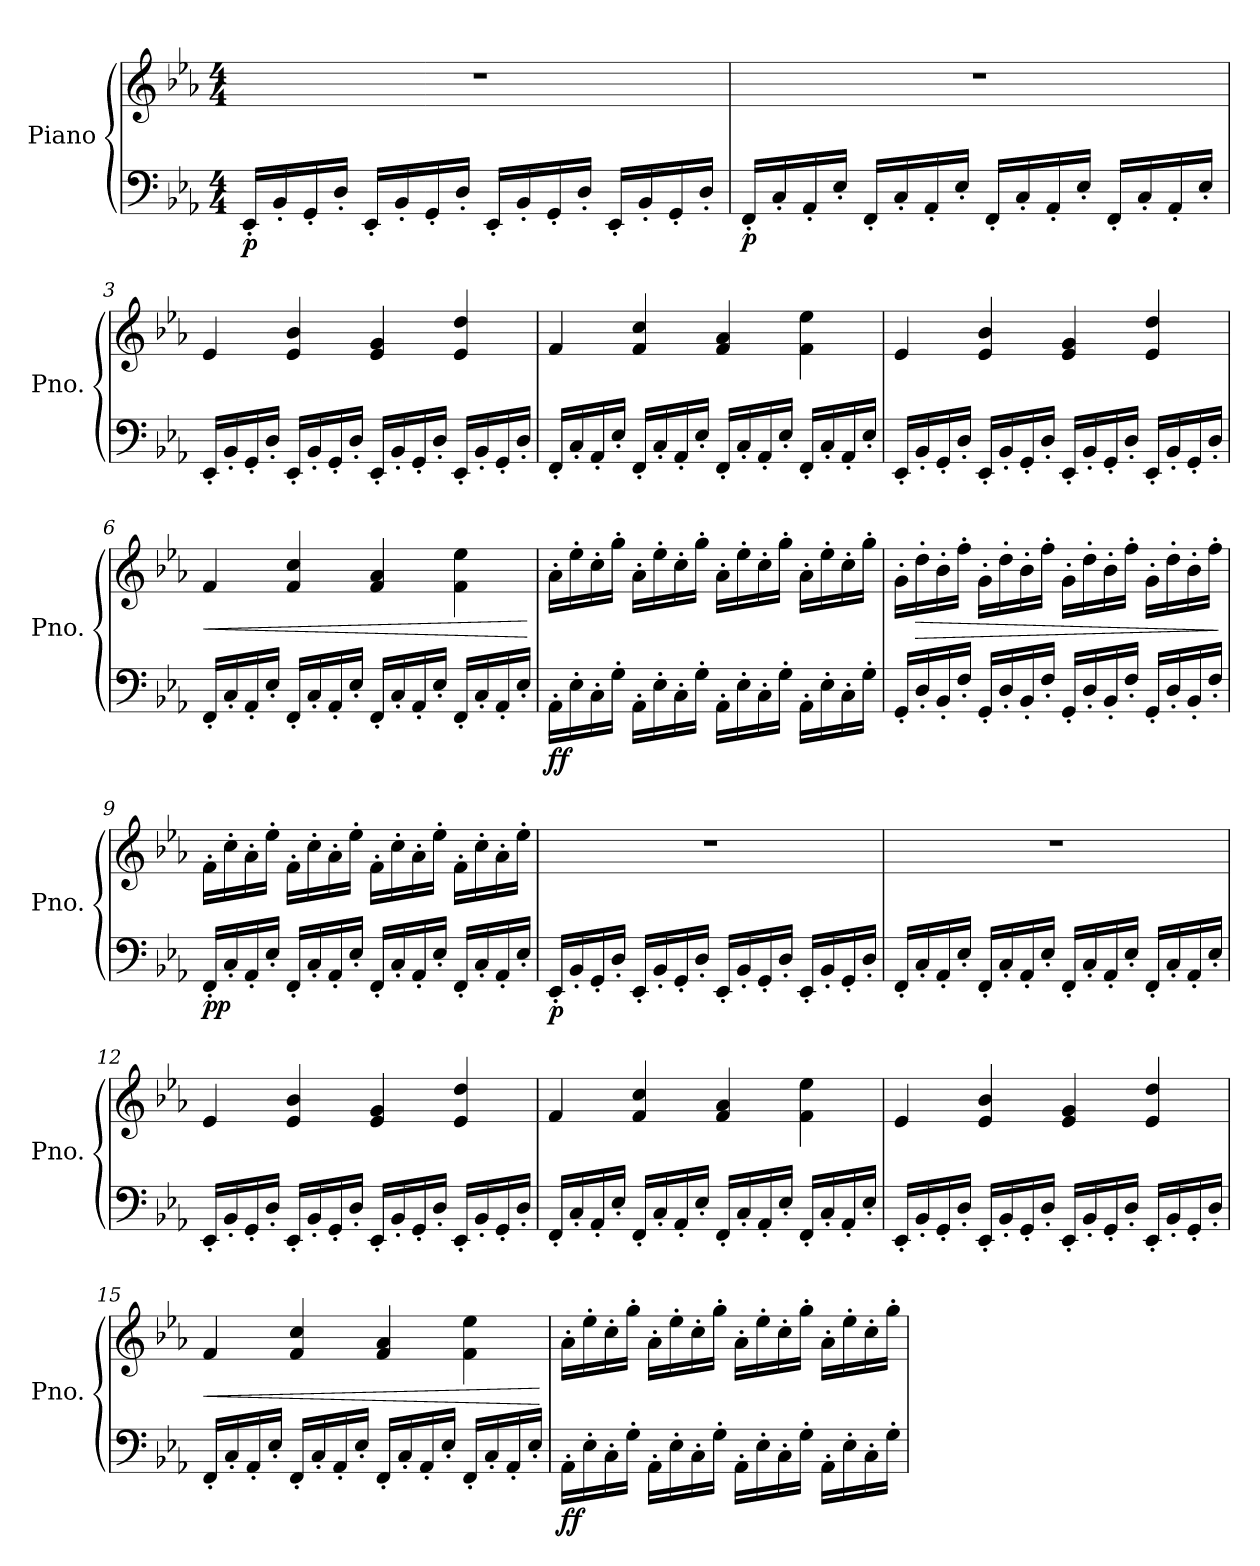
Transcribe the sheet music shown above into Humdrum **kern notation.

**kern	**kern	**dynam
*part1	*part1	*part1
*staff2	*staff1	*staff1/2
*I"Piano	*	*
*I'Pno.	*	*
*clefF4	*clefG2	*
*k[b-e-a-]	*k[b-e-a-]	*
*M4/4	*M4/4	*
*MM120	*MM120	*
=1	=1	=1
!	!	!LO:DY:b=2
16EE-'/LL	1r	p
16BB-'/	.	.
16GG'/	.	.
16D'/JJ	.	.
16EE-'/LL	.	.
16BB-'/	.	.
16GG'/	.	.
16D'/JJ	.	.
16EE-'/LL	.	.
16BB-'/	.	.
16GG'/	.	.
16D'/JJ	.	.
16EE-'/LL	.	.
16BB-'/	.	.
16GG'/	.	.
16D'/JJ	.	.
=2	=2	=2
!	!	!LO:DY:b=2
16FF'/LL	1r	p
16C'/	.	.
16AA-'/	.	.
16E-'/JJ	.	.
16FF'/LL	.	.
16C'/	.	.
16AA-'/	.	.
16E-'/JJ	.	.
16FF'/LL	.	.
16C'/	.	.
16AA-'/	.	.
16E-'/JJ	.	.
16FF'/LL	.	.
16C'/	.	.
16AA-'/	.	.
16E-'/JJ	.	.
!!LO:LB:g=z
=3	=3	=3
!	!	!LO:DY:b=2
!	!	!LO:DY:n=1:b
16EE-'/LL	4e-/	p mp
16BB-'/	.	.
16GG'/	.	.
16D'/JJ	.	.
16EE-'/LL	4e-/ 4b-/	.
16BB-'/	.	.
16GG'/	.	.
16D'/JJ	.	.
16EE-'/LL	4e-/ 4g/	.
16BB-'/	.	.
16GG'/	.	.
16D'/JJ	.	.
16EE-'/LL	4e-/ 4dd/	.
16BB-'/	.	.
16GG'/	.	.
16D'/JJ	.	.
=4	=4	=4
!	!	!LO:DY:b=2
!	!	!LO:DY:n=1:b
16FF'/LL	4f/	p mp
16C'/	.	.
16AA-'/	.	.
16E-'/JJ	.	.
16FF'/LL	4f/ 4cc/	.
16C'/	.	.
16AA-'/	.	.
16E-'/JJ	.	.
16FF'/LL	4f/ 4a-/	.
16C'/	.	.
16AA-'/	.	.
16E-'/JJ	.	.
16FF'/LL	4f\ 4ee-\	.
16C'/	.	.
16AA-'/	.	.
16E-'/JJ	.	.
=5	=5	=5
!	!	!LO:DY:b=2
!	!	!LO:DY:n=1:b
16EE-'/LL	4e-/	p mp
16BB-'/	.	.
16GG'/	.	.
16D'/JJ	.	.
16EE-'/LL	4e-/ 4b-/	.
16BB-'/	.	.
16GG'/	.	.
16D'/JJ	.	.
16EE-'/LL	4e-/ 4g/	.
16BB-'/	.	.
16GG'/	.	.
16D'/JJ	.	.
16EE-'/LL	4e-/ 4dd/	.
16BB-'/	.	.
16GG'/	.	.
16D'/JJ	.	.
!!LO:LB:g=z
=6	=6	=6
!	!	!LO:HP:b
16FF'/LL	4f/	<
16C'/	.	.
16AA-'/	.	.
16E-'/JJ	.	.
16FF'/LL	4f/ 4cc/	.
16C'/	.	.
16AA-'/	.	.
16E-'/JJ	.	.
16FF'/LL	4f/ 4a-/	.
16C'/	.	.
16AA-'/	.	.
16E-'/JJ	.	.
16FF'/LL	4f\ 4ee-\	.
16C'/	.	.
16AA-'/	.	.
16E-'/JJ	.	.
.	.	[
=7	=7	=7
!	!	!LO:DY:b=2
!	!	!LO:DY:n=1:b
16AA-'\LL	16a-'\LL	f f
16E-'\	16ee-'\	.
16C'\	16cc'\	.
16G'\JJ	16gg'\JJ	.
16AA-'\LL	16a-'\LL	.
16E-'\	16ee-'\	.
16C'\	16cc'\	.
16G'\JJ	16gg'\JJ	.
16AA-'\LL	16a-'\LL	.
16E-'\	16ee-'\	.
16C'\	16cc'\	.
16G'\JJ	16gg'\JJ	.
16AA-'\LL	16a-'\LL	.
16E-'\	16ee-'\	.
16C'\	16cc'\	.
16G'\JJ	16gg'\JJ	.
=8	=8	=8
16GG'/LL	16g'\LL	.
!	!	!LO:HP:b
16D'/	16dd'\	>
16BB-'/	16b-'\	.
16F'/JJ	16ff'\JJ	.
16GG'/LL	16g'\LL	.
16D'/	16dd'\	.
16BB-'/	16b-'\	.
16F'/JJ	16ff'\JJ	.
16GG'/LL	16g'\LL	.
16D'/	16dd'\	.
16BB-'/	16b-'\	.
16F'/JJ	16ff'\JJ	.
16GG'/LL	16g'\LL	.
16D'/	16dd'\	.
16BB-'/	16b-'\	.
16F'/JJ	16ff'\JJ	.
.	.	]
!!LO:LB:g=z
=9	=9	=9
!	!	!LO:DY:b=2
!	!	!LO:DY:n=1:b
16FF'/LL	16f'\LL	p p
16C'/	16cc'\	.
16AA-'/	16a-'\	.
16E-'/JJ	16ee-'\JJ	.
16FF'/LL	16f'\LL	.
16C'/	16cc'\	.
16AA-'/	16a-'\	.
16E-'/JJ	16ee-'\JJ	.
16FF'/LL	16f'\LL	.
16C'/	16cc'\	.
16AA-'/	16a-'\	.
16E-'/JJ	16ee-'\JJ	.
16FF'/LL	16f'\LL	.
16C'/	16cc'\	.
16AA-'/	16a-'\	.
16E-'/JJ	16ee-'\JJ	.
=10	=10	=10
!	!	!LO:DY:b=2
16EE-'/LL	1r	p
16BB-'/	.	.
16GG'/	.	.
16D'/JJ	.	.
16EE-'/LL	.	.
16BB-'/	.	.
16GG'/	.	.
16D'/JJ	.	.
16EE-'/LL	.	.
16BB-'/	.	.
16GG'/	.	.
16D'/JJ	.	.
16EE-'/LL	.	.
16BB-'/	.	.
16GG'/	.	.
16D'/JJ	.	.
=11	=11	=11
16FF'/LL	1r	.
16C'/	.	.
16AA-'/	.	.
16E-'/JJ	.	.
16FF'/LL	.	.
16C'/	.	.
16AA-'/	.	.
16E-'/JJ	.	.
16FF'/LL	.	.
16C'/	.	.
16AA-'/	.	.
16E-'/JJ	.	.
16FF'/LL	.	.
16C'/	.	.
16AA-'/	.	.
16E-'/JJ	.	.
!!LO:LB:g=z
=12	=12	=12
!	!	!LO:DY:b=2
!	!	!LO:DY:n=1:b
16EE-'/LL	4e-/	p mp
16BB-'/	.	.
16GG'/	.	.
16D'/JJ	.	.
16EE-'/LL	4e-/ 4b-/	.
16BB-'/	.	.
16GG'/	.	.
16D'/JJ	.	.
16EE-'/LL	4e-/ 4g/	.
16BB-'/	.	.
16GG'/	.	.
16D'/JJ	.	.
16EE-'/LL	4e-/ 4dd/	.
16BB-'/	.	.
16GG'/	.	.
16D'/JJ	.	.
=13	=13	=13
!	!	!LO:DY:b=2
!	!	!LO:DY:n=1:b
16FF'/LL	4f/	p mp
16C'/	.	.
16AA-'/	.	.
16E-'/JJ	.	.
16FF'/LL	4f/ 4cc/	.
16C'/	.	.
16AA-'/	.	.
16E-'/JJ	.	.
16FF'/LL	4f/ 4a-/	.
16C'/	.	.
16AA-'/	.	.
16E-'/JJ	.	.
16FF'/LL	4f\ 4ee-\	.
16C'/	.	.
16AA-'/	.	.
16E-'/JJ	.	.
=14	=14	=14
!	!	!LO:DY:b=2
!	!	!LO:DY:n=1:b
16EE-'/LL	4e-/	p mp
16BB-'/	.	.
16GG'/	.	.
16D'/JJ	.	.
16EE-'/LL	4e-/ 4b-/	.
16BB-'/	.	.
16GG'/	.	.
16D'/JJ	.	.
16EE-'/LL	4e-/ 4g/	.
16BB-'/	.	.
16GG'/	.	.
16D'/JJ	.	.
16EE-'/LL	4e-/ 4dd/	.
16BB-'/	.	.
16GG'/	.	.
16D'/JJ	.	.
!!LO:PB:g=z
=15	=15	=15
!	!	!LO:HP:b
16FF'/LL	4f/	<
16C'/	.	.
16AA-'/	.	.
16E-'/JJ	.	.
16FF'/LL	4f/ 4cc/	.
16C'/	.	.
16AA-'/	.	.
16E-'/JJ	.	.
16FF'/LL	4f/ 4a-/	.
16C'/	.	.
16AA-'/	.	.
16E-'/JJ	.	.
16FF'/LL	4f\ 4ee-\	.
16C'/	.	.
16AA-'/	.	.
16E-'/JJ	.	.
.	.	[
=16	=16	=16
!	!	!LO:DY:b=2
!	!	!LO:DY:n=1:b
16AA-'\LL	16a-'\LL	f f
16E-'\	16ee-'\	.
16C'\	16cc'\	.
16G'\JJ	16gg'\JJ	.
16AA-'\LL	16a-'\LL	.
16E-'\	16ee-'\	.
16C'\	16cc'\	.
16G'\JJ	16gg'\JJ	.
16AA-'\LL	16a-'\LL	.
16E-'\	16ee-'\	.
16C'\	16cc'\	.
16G'\JJ	16gg'\JJ	.
16AA-'\LL	16a-'\LL	.
16E-'\	16ee-'\	.
16C'\	16cc'\	.
16G'\JJ	16gg'\JJ	.
=	=	=
*-	*-	*-
